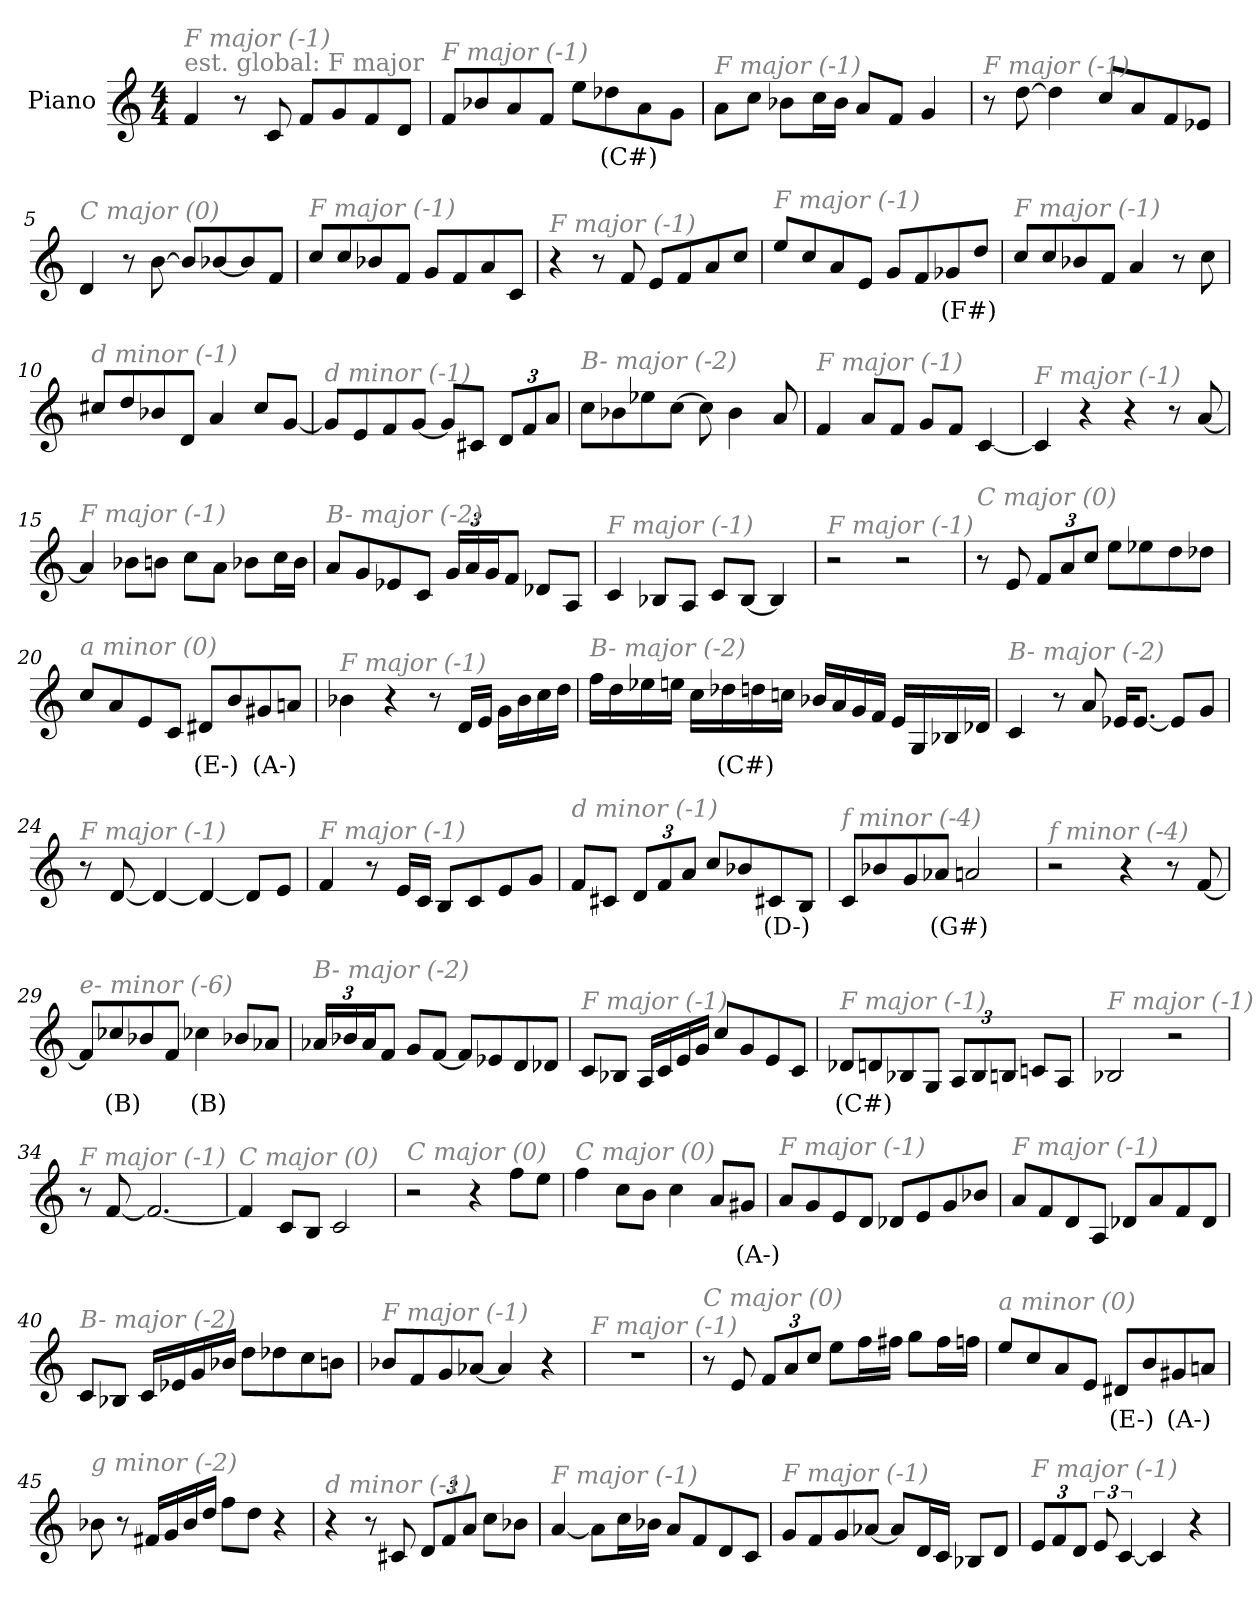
**kern	**text
*part1	*part1
*staff1	*staff1
*I"Piano	*
*I'Pno	*
*clefG2	*
*k[]	*
*M4/4	*
*MM188	*
=1	=1
!LO:TX:a:color=#808080:t=est. global&colon; F major	!
!LO:TX:i:color=#808080:t=F major (-1)	!
4f/	.
8r	.
8c/	.
8f/L	.
8g/	.
8f/	.
8d/J	.
=2	=2
!LO:TX:i:color=#808080:t=F major (-1)	!
8f/L	.
8b-X/	.
8a/	.
8f/J	.
8ee\L	.
8dd-Xi\	(C#)
8a\	.
8g\J	.
=3	=3
!LO:TX:i:color=#808080:t=F major (-1)	!
8a\L	.
8cc\J	.
8b-X\L	.
16cc\L	.
16b-\JJ	.
8a/L	.
8f/J	.
4g/	.
=4	=4
!LO:TX:i:color=#808080:t=F major (-1)	!
8r	.
[8dd\	.
4dd\]	.
8cc/L	.
8a/	.
8f/	.
8e-X/J	.
!!LO:LB:g=z
=5	=5
!LO:TX:i:color=#808080:t=C major (0)	!
4d/	.
8r	.
[8b\	.
8b/L]	.
[8b-X/	.
8b-/]	.
8f/J	.
=6	=6
!LO:TX:i:color=#808080:t=F major (-1)	!
8cc/L	.
8cc/	.
8b-X/	.
8f/J	.
8g/L	.
8f/	.
8a/	.
8c/J	.
=7	=7
!LO:TX:i:color=#808080:t=F major (-1)	!
4r	.
8r	.
8f/	.
8e/L	.
8f/	.
8a/	.
8cc/J	.
=8	=8
!LO:TX:i:color=#808080:t=F major (-1)	!
8ee/L	.
8cc/	.
8a/	.
8e/J	.
8g/L	.
8f/	.
8g-Xi/	(F#)
8dd/J	.
=9	=9
!LO:TX:i:color=#808080:t=F major (-1)	!
8cc/L	.
8cc/	.
8b-X/	.
8f/J	.
4a/	.
8r	.
8cc\	.
!!LO:LB:g=z
=10	=10
!LO:TX:i:color=#808080:t=d minor (-1)	!
8cc#X/L	.
8dd/	.
8b-X/	.
8d/J	.
4a/	.
8cc#/L	.
[8g/J	.
=11	=11
!LO:TX:i:color=#808080:t=d minor (-1)	!
8g/L]	.
8e/	.
8f/	.
[8g/J	.
8g/L]	.
8c#X/J	.
*Xbrackettup	*
12d/L	.
12f/	.
12a/J	.
=12	=12
!LO:TX:i:color=#808080:t=B- major (-2)	!
8cc\L	.
8b-X\	.
8ee-X\	.
[8cc\J	.
8cc\]	.
4b-\	.
8a/	.
=13	=13
!LO:TX:i:color=#808080:t=F major (-1)	!
4f/	.
8a/L	.
8f/J	.
8g/L	.
8f/J	.
[4c/	.
!!LO:LB:g=z
=14	=14
!LO:TX:i:color=#808080:t=F major (-1)	!
4c/]	.
4r	.
4r	.
8r	.
[8a/	.
=15	=15
!LO:TX:i:color=#808080:t=F major (-1)	!
4a/]	.
8b-X\L	.
8bn\J	.
8cc\L	.
8a\J	.
8b-X\L	.
16cc\L	.
16b-\JJ	.
=16	=16
!LO:TX:i:color=#808080:t=B- major (-2)	!
8a/L	.
8g/	.
8e-X/	.
8c/J	.
24g/LL	.
24a/	.
24g/J	.
8f/J	.
8d-X/L	.
8A/J	.
=17	=17
!LO:TX:i:color=#808080:t=F major (-1)	!
4c/	.
8B-X/L	.
8A/J	.
8c/L	.
[8B-/J	.
4B-/]	.
=18	=18
!LO:TX:i:color=#808080:t=F major (-1)	!
2r	.
2r	.
!!LO:LB:g=z
=19	=19
!LO:TX:i:color=#808080:t=C major (0)	!
8r	.
8e/	.
12f/L	.
12a/	.
12cc/J	.
8ee\L	.
8ee-X\	.
8dd\	.
8dd-X\J	.
=20	=20
!LO:TX:i:color=#808080:t=a minor (0)	!
8cc/L	.
8a/	.
8e/	.
8c/J	.
8d#Xi/L	(E-)
8b/	.
8g#Xi/	(A-)
8an/J	.
=21	=21
!LO:TX:i:color=#808080:t=F major (-1)	!
4b-X\	.
4r	.
8r	.
16d/LL	.
16e/JJ	.
16g\LL	.
16b-\	.
16cc\	.
16dd\JJ	.
!!LO:LB:g=z
=22	=22
!LO:TX:i:color=#808080:t=B- major (-2)	!
16ff\LL	.
16dd\	.
16ee-X\	.
16een\JJ	.
16cc\LL	.
16dd-Xi\	(C#)
16dd\	.
16ccn\JJ	.
16b-X/LL	.
16a/	.
16g/	.
16f/JJ	.
16e/LL	.
16G/	.
16B-X/	.
16d-X/JJ	.
=23	=23
!LO:TX:i:color=#808080:t=B- major (-2)	!
4c/	.
8r	.
8a/	.
16e-X/KL	.
[8.e-/J	.
8e-/L]	.
8g/J	.
=24	=24
!LO:TX:i:color=#808080:t=F major (-1)	!
8r	.
[8d/	.
4d/_	.
4d/_	.
8d/L]	.
8e/J	.
!!LO:LB:g=z
=25	=25
!LO:TX:i:color=#808080:t=F major (-1)	!
4f/	.
8r	.
16e/LL	.
16c/JJ	.
8B/L	.
8c/	.
8e/	.
8g/J	.
=26	=26
!LO:TX:i:color=#808080:t=d minor (-1)	!
8f/L	.
8c#X/J	.
12d/L	.
12f/	.
12a/J	.
8cc/L	.
8b-X/	.
8c#Xi/	(D-)
8B/J	.
=27	=27
!LO:TX:i:color=#808080:t=f minor (-4)	!
8c/L	.
8b-X/	.
8g/	.
8a-Xi/J	(G#)
2a/	.
=28	=28
!LO:TX:i:color=#808080:t=f minor (-4)	!
2r	.
4r	.
8r	.
[8f/	.
!!LO:LB:g=z
=29	=29
!LO:TX:i:color=#808080:t=e- minor (-6)	!
8f/L]	.
8cc-Xi/	(B)
8b-X/	.
8f/J	.
4cc-Xi\	(B)
8b-X/L	.
8a-X/J	.
=30	=30
!LO:TX:i:color=#808080:t=B- major (-2)	!
24a-X/LL	.
24b-X/	.
24a-/J	.
8f/J	.
8g/L	.
[8f/J	.
8f/L]	.
8e-X/	.
8d/	.
8d-X/J	.
=31	=31
!LO:TX:i:color=#808080:t=F major (-1)	!
8c/L	.
8B-X/J	.
16A/LL	.
16c/	.
16e/	.
16g/JJ	.
8cc/L	.
8g/	.
8e/	.
8c/J	.
!!LO:LB:g=z
=32	=32
!LO:TX:i:color=#808080:t=F major (-1)	!
8d-Xi/L	(C#)
8d/	.
8B-X/	.
8G/J	.
12A/L	.
12B-/	.
12Bn/J	.
8cn/L	.
8A/J	.
=33	=33
!LO:TX:i:color=#808080:t=F major (-1)	!
2B-X/	.
2r	.
=34	=34
!LO:TX:i:color=#808080:t=F major (-1)	!
8r	.
[8f/	.
2.f/_	.
=35	=35
!LO:TX:i:color=#808080:t=C major (0)	!
4f/]	.
8c/L	.
8B/J	.
2c/	.
=36	=36
!LO:TX:i:color=#808080:t=C major (0)	!
2r	.
4r	.
8ff\L	.
8ee\J	.
!!LO:LB:g=z
=37	=37
!LO:TX:i:color=#808080:t=C major (0)	!
4ff\	.
8cc\L	.
8b\J	.
4cc\	.
8a/L	.
8g#Xj/J	(A-)
=38	=38
!LO:TX:i:color=#808080:t=F major (-1)	!
8a/L	.
8g/	.
8e/	.
8d/J	.
8d-X/L	.
8e/	.
8g/	.
8b-X/J	.
=39	=39
!LO:TX:i:color=#808080:t=F major (-1)	!
8a/L	.
8f/	.
8d/	.
8A/J	.
8d-X/L	.
8a/	.
8f/	.
8d-/J	.
=40	=40
!LO:TX:i:color=#808080:t=B- major (-2)	!
8c/L	.
8B-X/J	.
16c/LL	.
16e-X/	.
16g/	.
16b-X/JJ	.
8dd\L	.
8dd-X\	.
8cc\	.
8bn\J	.
!!LO:PB:g=z
=41	=41
!LO:TX:i:color=#808080:t=F major (-1)	!
8b-X/L	.
8f/	.
8g/	.
[8a-X/J	.
4a-/]	.
4r	.
=42	=42
!LO:TX:i:color=#808080:t=F major (-1)	!
1r	.
=43	=43
!LO:TX:i:color=#808080:t=C major (0)	!
8r	.
8e/	.
12f/L	.
12a/	.
12cc/J	.
8ee\L	.
16ff\L	.
16ff#X\JJ	.
8gg\L	.
16ff#\L	.
16ffn\JJ	.
=44	=44
!LO:TX:i:color=#808080:t=a minor (0)	!
8ee/L	.
8cc/	.
8a/	.
8e/J	.
8d#Xi/L	(E-)
8b/	.
8g#Xi/	(A-)
8an/J	.
!!LO:LB:g=z
=45	=45
!LO:TX:i:color=#808080:t=g minor (-2)	!
8b-X\	.
8r	.
16f#X/LL	.
16g/	.
16b-/	.
16dd/JJ	.
8ff\L	.
8dd\J	.
4r	.
=46	=46
!LO:TX:i:color=#808080:t=d minor (-1)	!
4r	.
8r	.
8c#X/	.
12d/L	.
12f/	.
12a/J	.
8cc\L	.
8b-X\J	.
=47	=47
!LO:TX:i:color=#808080:t=F major (-1)	!
[4a/	.
8a\L]	.
16cc\L	.
16b-X\JJ	.
8a/L	.
8f/	.
8d/	.
8c/J	.
=48	=48
!LO:TX:i:color=#808080:t=F major (-1)	!
8g/L	.
8f/	.
8g/	.
[8a-X/J	.
8a-/L]	.
16d/L	.
16c/JJ	.
8B-X/L	.
8d/J	.
!!LO:LB:g=z
=49	=49
!LO:TX:i:color=#808080:t=F major (-1)	!
12e/L	.
12f/	.
12d/J	.
*brackettup	*
12e/	.
[6c/	.
4c/]	.
4r	.
=	=
*-	*-
